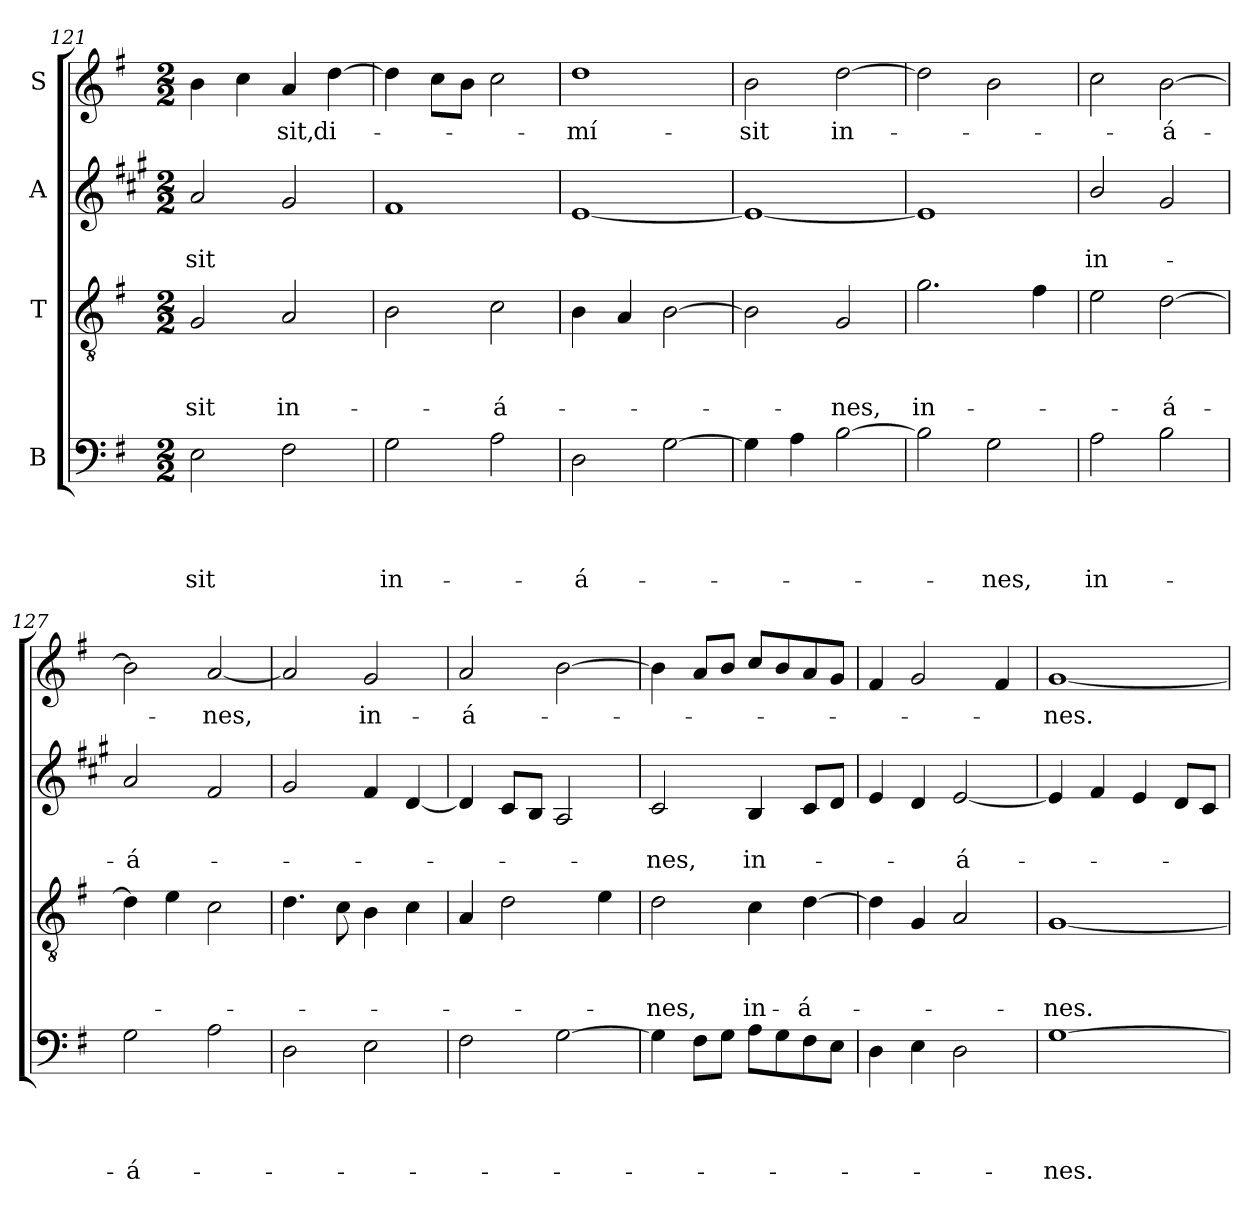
**kern	**text	**text	**text	**text	**kern	**text	**text	**text	**kern	**text	**text	**kern	**text
*part4	*part4	*part4	*part4	*part4	*part3	*part3	*part3	*part3	*part2	*part2	*part2	*part1	*part1
*staff4	*staff4	*staff4	*staff4	*staff4	*staff3	*staff3	*staff3	*staff3	*staff2	*staff2	*staff2	*staff1	*staff1
*I"B	*	*	*	*	*I"T	*	*	*	*I"A	*	*	*I"S	*
!!LO:PB:g=z
*clefF4	*	*	*	*	*clefGv2	*	*	*	*clefG2	*	*	*clefG2	*
*	*	*	*	*	*	*	*	*	*ITrd1c2	*	*	*	*
*k[f#]	*	*	*	*	*k[f#]	*	*	*	*k[f#]	*	*	*k[f#]	*
*G:	*	*	*	*	*G:	*	*	*	*G:	*	*	*G:	*
*M2/2	*	*	*	*	*M2/2	*	*	*	*M2/2	*	*	*M2/2	*
=121	=121	=121	=121	=121	=121	=121	=121	=121	=121	=121	=121	=121	=121
!	!	!	!	!LO:LY:b	!	!	!	!LO:LY:b	!	!	!LO:LY:b	!	!
2E\	.	.	.	-sit	2G/	.	.	-sit	2g/	.	-sit	4b\	.
.	.	.	.	.	.	.	.	.	.	.	.	4cc\	.
!	!	!	!	!	!	!	!	!LO:LY:b	!	!	!	!	!LO:LY:b
2F#\	.	.	.	.	2A/	.	.	in-	2f#/	.	.	4a/	-sit,
!	!	!	!	!	!	!	!	!	!	!	!	!	!LO:LY:b
.	.	.	.	.	.	.	.	.	.	.	.	[4dd\	di-
=122	=122	=122	=122	=122	=122	=122	=122	=122	=122	=122	=122	=122	=122
!	!	!	!	!LO:LY:b	!	!	!	!	!	!	!	!	!
2G\	.	.	.	in-	2B\	.	.	.	1e	.	.	4dd\]	.
.	.	.	.	.	.	.	.	.	.	.	.	8cc\L	.
.	.	.	.	.	.	.	.	.	.	.	.	8b\J	.
!	!	!	!	!	!	!	!	!LO:LY:b	!	!	!	!	!
2A\	.	.	.	.	2c\	.	.	-á-	.	.	.	2cc\	.
=123	=123	=123	=123	=123	=123	=123	=123	=123	=123	=123	=123	=123	=123
!	!	!	!	!LO:LY:b	!	!	!	!	!	!	!	!	!LO:LY:b
2D\	.	.	.	-á-	4B\	.	.	.	[1d	.	.	1dd	-mí-
.	.	.	.	.	4A/	.	.	.	.	.	.	.	.
[2G\	.	.	.	.	[2B\	.	.	.	.	.	.	.	.
=124	=124	=124	=124	=124	=124	=124	=124	=124	=124	=124	=124	=124	=124
!	!	!	!	!	!	!	!	!	!	!	!	!	!LO:LY:b
4G\]	.	.	.	.	2B\]	.	.	.	1d_	.	.	2b\	-sit
4A\	.	.	.	.	.	.	.	.	.	.	.	.	.
!	!	!	!	!	!	!	!	!LO:LY:b	!	!	!	!	!LO:LY:b
[2B\	.	.	.	.	2G/	.	.	-nes,	.	.	.	[2dd\	in-
=125	=125	=125	=125	=125	=125	=125	=125	=125	=125	=125	=125	=125	=125
!	!	!	!	!	!	!	!	!LO:LY:b	!	!	!	!	!
2B\]	.	.	.	.	2.g\	.	.	in-	1d]	.	.	2dd\]	.
!	!	!	!	!LO:LY:b	!	!	!	!	!	!	!	!	!
2G\	.	.	.	-nes,	.	.	.	.	.	.	.	2b\	.
.	.	.	.	.	4f#\	.	.	.	.	.	.	.	.
=126	=126	=126	=126	=126	=126	=126	=126	=126	=126	=126	=126	=126	=126
!	!	!	!	!LO:LY:b	!	!	!	!	!	!	!LO:LY:b	!	!
2A\	.	.	.	in-	2e\	.	.	.	2a/	.	in-	2cc\	.
!	!	!	!	!	!	!	!	!LO:LY:b	!	!	!	!	!LO:LY:b
2B\	.	.	.	.	[2d\	.	.	-á-	2f#/	.	.	[2b\	-á-
!!LO:LB:g=z
=127	=127	=127	=127	=127	=127	=127	=127	=127	=127	=127	=127	=127	=127
!	!	!	!	!LO:LY:b	!	!	!	!	!	!	!LO:LY:b	!	!
2G\	.	.	.	-á-	4d\]	.	.	.	2g/	.	-á-	2b\]	.
.	.	.	.	.	4e\	.	.	.	.	.	.	.	.
!	!	!	!	!	!	!	!	!	!	!	!	!	!LO:LY:b
2A\	.	.	.	.	2c\	.	.	.	2e/	.	.	[2a/	-nes,
=128	=128	=128	=128	=128	=128	=128	=128	=128	=128	=128	=128	=128	=128
2D\	.	.	.	.	4.d\	.	.	.	2f#/	.	.	2a/]	.
.	.	.	.	.	8c\	.	.	.	.	.	.	.	.
!	!	!	!	!	!	!	!	!	!	!	!	!	!LO:LY:b
2E\	.	.	.	.	4B\	.	.	.	4e/	.	.	2g/	in-
.	.	.	.	.	4c\	.	.	.	[4c/	.	.	.	.
=129	=129	=129	=129	=129	=129	=129	=129	=129	=129	=129	=129	=129	=129
!	!	!	!	!	!	!	!	!	!	!	!	!	!LO:LY:b
2F#\	.	.	.	.	4A/	.	.	.	4c/]	.	.	2a/	-á-
.	.	.	.	.	2d\	.	.	.	8B/L	.	.	.	.
.	.	.	.	.	.	.	.	.	8A/J	.	.	.	.
[2G\	.	.	.	.	.	.	.	.	2G/	.	.	[2b\	.
.	.	.	.	.	4e\	.	.	.	.	.	.	.	.
=130	=130	=130	=130	=130	=130	=130	=130	=130	=130	=130	=130	=130	=130
!	!	!	!	!	!	!	!	!LO:LY:b	!	!	!LO:LY:b	!	!
4G\]	.	.	.	.	2d\	.	.	-nes,	2B/	.	-nes,	4b\]	.
8F#\L	.	.	.	.	.	.	.	.	.	.	.	8a/L	.
8G\J	.	.	.	.	.	.	.	.	.	.	.	8b/J	.
!	!	!	!	!	!	!	!	!LO:LY:b	!	!	!LO:LY:b	!	!
8A\L	.	.	.	.	4c\	.	.	in-	4A/	.	in-	8cc/L	.
8G\	.	.	.	.	.	.	.	.	.	.	.	8b/	.
!	!	!	!	!	!	!	!	!LO:LY:b	!	!	!	!	!
8F#\	.	.	.	.	[4d\	.	.	-á-	8B/L	.	.	8a/	.
8E\J	.	.	.	.	.	.	.	.	8c/J	.	.	8g/J	.
=131	=131	=131	=131	=131	=131	=131	=131	=131	=131	=131	=131	=131	=131
4D\	.	.	.	.	4d\]	.	.	.	4d/	.	.	4f#/	.
4E\	.	.	.	.	4G/	.	.	.	4c/	.	.	2g/	.
!	!	!	!	!	!	!	!	!	!	!	!LO:LY:b	!	!
2D\	.	.	.	.	2A/	.	.	.	[2d/	.	-á-	.	.
.	.	.	.	.	.	.	.	.	.	.	.	4f#/	.
=132	=132	=132	=132	=132	=132	=132	=132	=132	=132	=132	=132	=132	=132
!	!	!	!	!LO:LY:b	!	!	!	!LO:LY:b	!	!	!	!	!LO:LY:b
[1G	.	.	.	-nes.	[1G	.	.	-nes.	4d/]	.	.	[1g	-nes.
.	.	.	.	.	.	.	.	.	4e/	.	.	.	.
.	.	.	.	.	.	.	.	.	4d/	.	.	.	.
.	.	.	.	.	.	.	.	.	8c/L	.	.	.	.
.	.	.	.	.	.	.	.	.	8B/J	.	.	.	.
=	=	=	=	=	=	=	=	=	=	=	=	=	=
*-	*-	*-	*-	*-	*-	*-	*-	*-	*-	*-	*-	*-	*-
